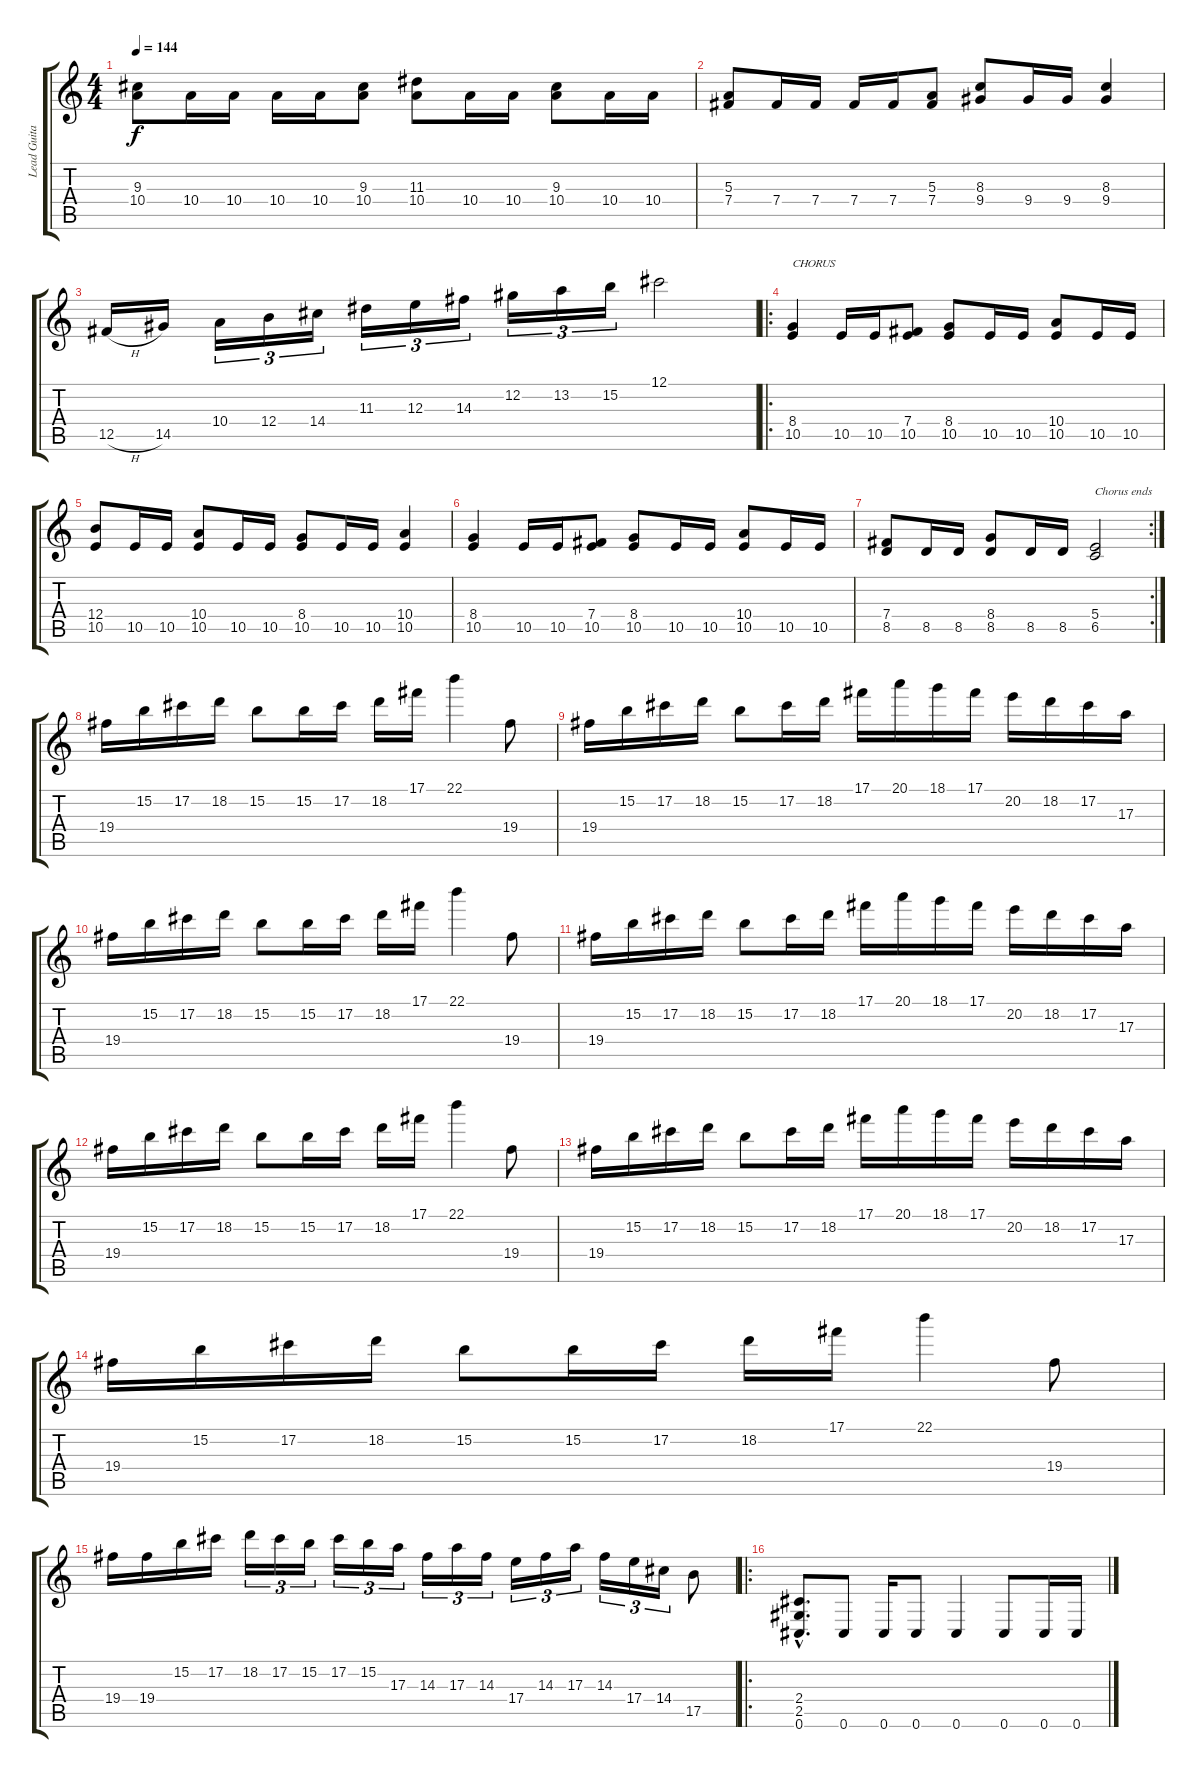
\track ("Lead Guitar" "Lead Guita") {instrument overdrivenguitar}
\staff {score tabs}
\tuning (Db4 Ab3 E3 B2 Gb2 Db2) {hide}
\ts (4 4)
\tempo 144
\clef g2
\ks c
(9.3 10.4).8{dy f} 10.4.16 10.4.16 10.4.16 10.4.16 (9.3 10.4).8 (11.3 10.4).8 10.4.16 10.4.16 (9.3 10.4).8 10.4.16 10.4.16 |
(5.3 7.4).8 7.4.16 7.4.16 7.4.16 7.4.16 (5.3 7.4).8 (8.3 9.4).8 9.4.16 9.4.16 (8.3 9.4).4 |
12.5{h}.16 14.5.16 10.4.16{tu (3 2)} 12.4.16{tu (3 2)} 14.4.16{tu (3 2)} 11.3.16{tu (3 2)} 12.3.16{tu (3 2)} 14.3.16{tu (3 2)} 12.2.16{tu (3 2)} 13.2.16{tu (3 2)} 15.2.16{tu (3 2)} 12.1.2 |
\ro
(8.4 10.5).4{txt "CHORUS"} 10.5.16 10.5.16 (7.4 10.5).8 (8.4 10.5).8 10.5.16 10.5.16 (10.4 10.5).8 10.5.16 10.5.16 |
(12.4 10.5).8 10.5.16 10.5.16 (10.4 10.5).8 10.5.16 10.5.16 (8.4 10.5).8 10.5.16 10.5.16 (10.4 10.5).4 |
(8.4 10.5).4 10.5.16 10.5.16 (7.4 10.5).8 (8.4 10.5).8 10.5.16 10.5.16 (10.4 10.5).8 10.5.16 10.5.16 |
\rc 2
(7.4 8.5).8 8.5.16 8.5.16 (8.4 8.5).8 8.5.16 8.5.16 (5.4 6.5).2{txt "Chorus ends"} |
19.4.16 15.2.16 17.2.16 18.2.16 15.2.8 15.2.16 17.2.16 18.2.16 17.1.16 22.1.4 19.4.8 |
19.4.16 15.2.16 17.2.16 18.2.16 15.2.8 17.2.16 18.2.16 17.1.16 20.1.16 18.1.16 17.1.16 20.2.16 18.2.16 17.2.16 17.3.16 |
19.4.16 15.2.16 17.2.16 18.2.16 15.2.8 15.2.16 17.2.16 18.2.16 17.1.16 22.1.4 19.4.8 |
19.4.16 15.2.16 17.2.16 18.2.16 15.2.8 17.2.16 18.2.16 17.1.16 20.1.16 18.1.16 17.1.16 20.2.16 18.2.16 17.2.16 17.3.16 |
19.4.16 15.2.16 17.2.16 18.2.16 15.2.8 15.2.16 17.2.16 18.2.16 17.1.16 22.1.4 19.4.8 |
19.4.16 15.2.16 17.2.16 18.2.16 15.2.8 17.2.16 18.2.16 17.1.16 20.1.16 18.1.16 17.1.16 20.2.16 18.2.16 17.2.16 17.3.16 |
19.4.16 15.2.16 17.2.16 18.2.16 15.2.8 15.2.16 17.2.16 18.2.16 17.1.16 22.1.4 19.4.8 |
19.4.16 19.4.16 15.2.16 17.2.16 18.2.16{tu (3 2)} 17.2.16{tu (3 2)} 15.2.16{tu (3 2)} 17.2.16{tu (3 2)} 15.2.16{tu (3 2)} 17.3.16{tu (3 2)} 14.3.16{tu (3 2)} 17.3.16{tu (3 2)} 14.3.16{tu (3 2)} 17.4.16{tu (3 2)} 14.3.16{tu (3 2)} 17.3.16{tu (3 2)} 14.3.16{tu (3 2)} 17.4.16{tu (3 2)} 14.4.16{tu (3 2)} 17.5.8 |
\ro
(2.4{hac} 2.5{hac} 0.6{hac}).8{d} 0.6.8 0.6.16 0.6.8 0.6.4 0.6.8 0.6.16 0.6.16
